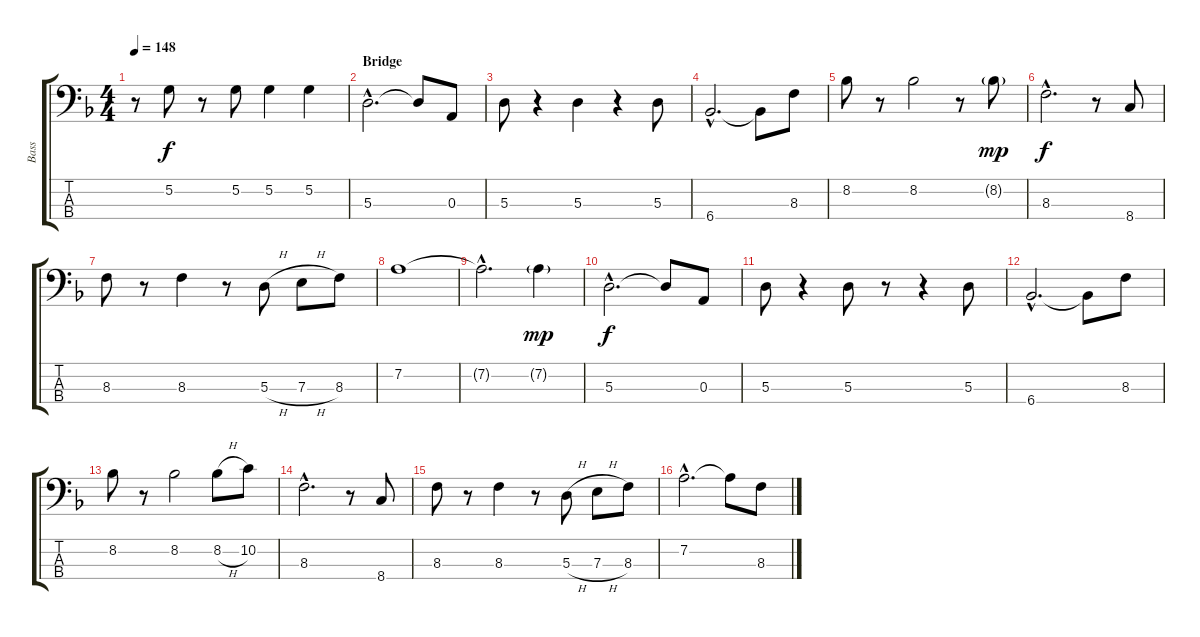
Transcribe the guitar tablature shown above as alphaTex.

\track ("Bass" "Bass") {instrument electricbasspick}
\staff {score tabs}
\tuning (G2 D2 A1 E1) {hide}
\ts (4 4)
\tempo 148
\clef f4
\ks dminor
r.8{dy f} 5.2.8 r.8 5.2.8 5.2.4 5.2.4 |
\section ("" "Bridge")
5.3{hac}.2{d} 5.3{t}.8 0.3.8 |
5.3.8 r.4 5.3.4 r.4 5.3.8 |
6.4{hac}.2{d} 6.4{t}.8 8.3.8 |
8.2.8 r.8 8.2.2 r.8 8.2{g}.8{dy mp} |
8.3{hac}.2{d dy f} r.8 8.4.8 |
8.3.8 r.8 8.3.4 r.8 5.3{h}.8 7.3{h}.8 8.3.8 |
7.2.1 |
7.2{hac t}.2{d} 7.2{g}.4{dy mp} |
5.3{hac}.2{d dy f} 5.3{t}.8 0.3.8 |
5.3.8 r.4 5.3.8 r.8 r.4 5.3.8 |
6.4{hac}.2{d} 6.4{t}.8 8.3.8 |
8.2.8 r.8 8.2.2 8.2{h}.8 10.2.8 |
8.3{hac}.2{d} r.8 8.4.8 |
8.3.8 r.8 8.3.4 r.8 5.3{h}.8 7.3{h}.8 8.3.8 |
7.2{hac}.2{d} 7.2{t}.8 8.3.8
